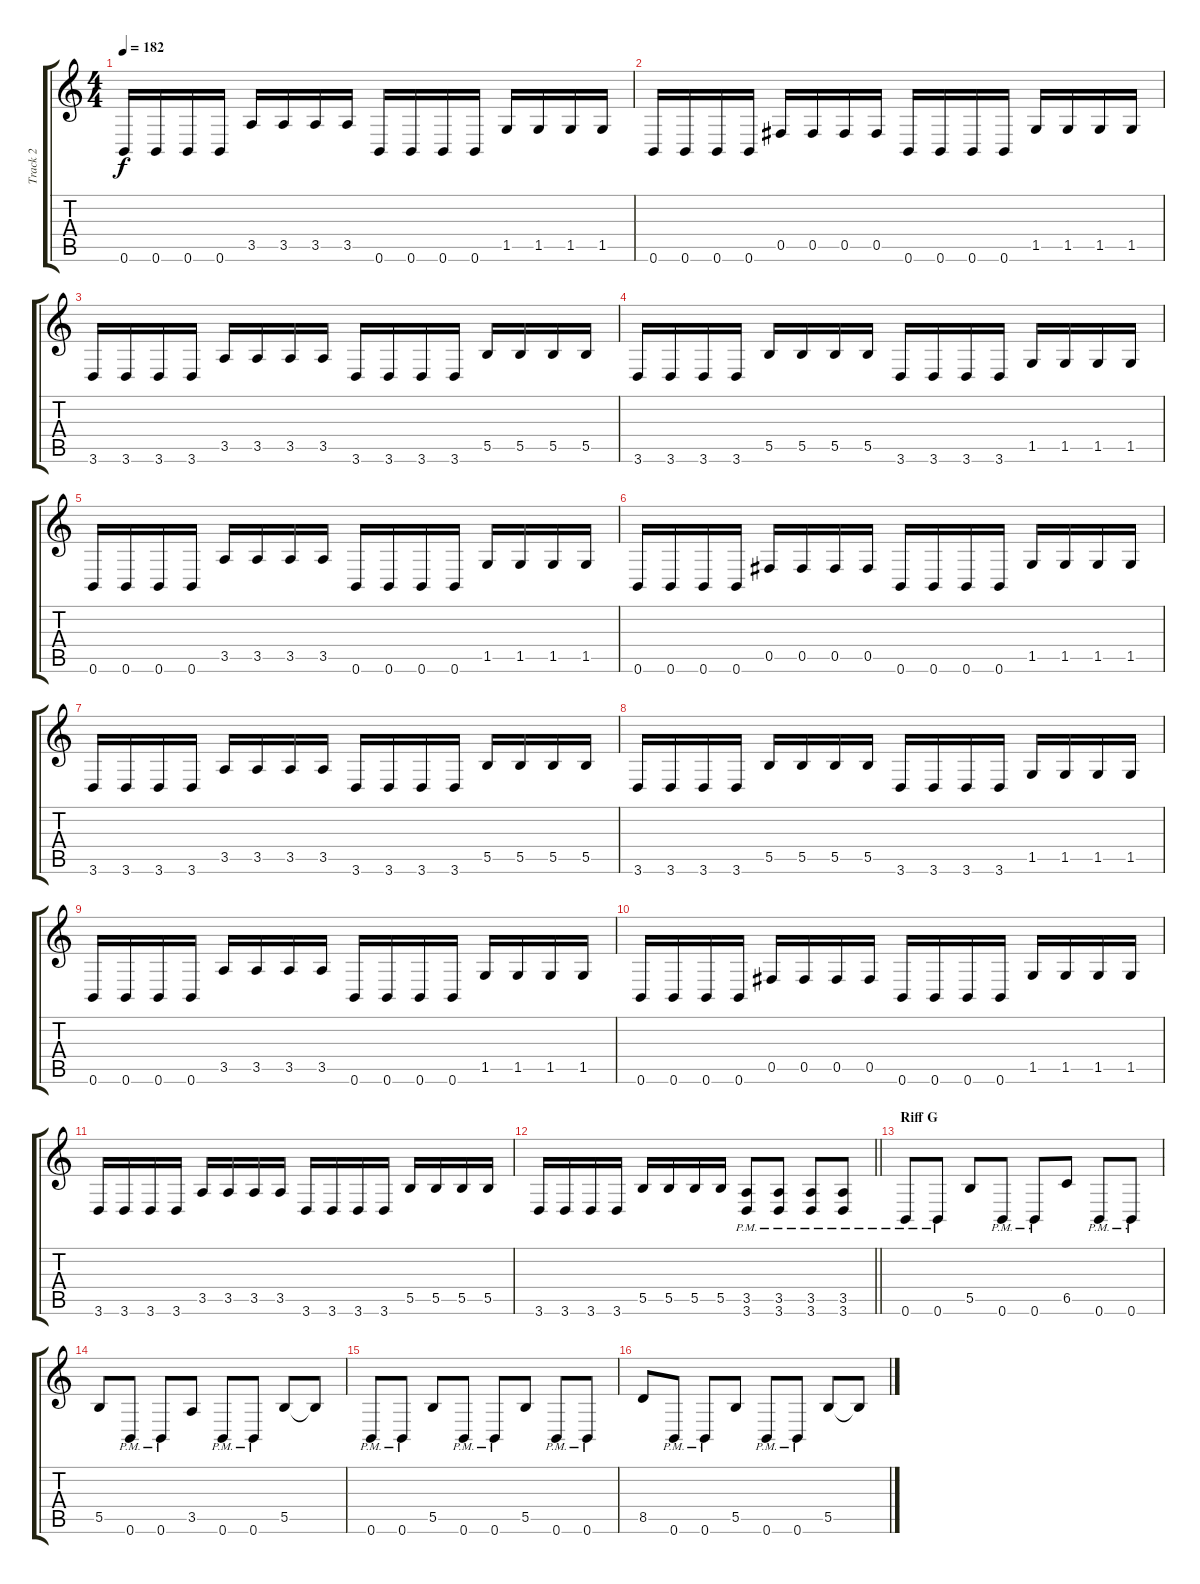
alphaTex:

\track ("Track 2" "Track 2") {instrument overdrivenguitar}
\staff {score tabs}
\tuning (Db4 Ab3 E3 B2 Gb2 B1) {hide}
\ts (4 4)
\tempo 182
\clef g2
\ks c
0.6.16{dy f} 0.6.16 0.6.16 0.6.16 3.5.16 3.5.16 3.5.16 3.5.16 0.6.16 0.6.16 0.6.16 0.6.16 1.5.16 1.5.16 1.5.16 1.5.16 |
0.6.16 0.6.16 0.6.16 0.6.16 0.5.16 0.5.16 0.5.16 0.5.16 0.6.16 0.6.16 0.6.16 0.6.16 1.5.16 1.5.16 1.5.16 1.5.16 |
3.6.16 3.6.16 3.6.16 3.6.16 3.5.16 3.5.16 3.5.16 3.5.16 3.6.16 3.6.16 3.6.16 3.6.16 5.5.16 5.5.16 5.5.16 5.5.16 |
3.6.16 3.6.16 3.6.16 3.6.16 5.5.16 5.5.16 5.5.16 5.5.16 3.6.16 3.6.16 3.6.16 3.6.16 1.5.16 1.5.16 1.5.16 1.5.16 |
0.6.16 0.6.16 0.6.16 0.6.16 3.5.16 3.5.16 3.5.16 3.5.16 0.6.16 0.6.16 0.6.16 0.6.16 1.5.16 1.5.16 1.5.16 1.5.16 |
0.6.16 0.6.16 0.6.16 0.6.16 0.5.16 0.5.16 0.5.16 0.5.16 0.6.16 0.6.16 0.6.16 0.6.16 1.5.16 1.5.16 1.5.16 1.5.16 |
3.6.16 3.6.16 3.6.16 3.6.16 3.5.16 3.5.16 3.5.16 3.5.16 3.6.16 3.6.16 3.6.16 3.6.16 5.5.16 5.5.16 5.5.16 5.5.16 |
3.6.16 3.6.16 3.6.16 3.6.16 5.5.16 5.5.16 5.5.16 5.5.16 3.6.16 3.6.16 3.6.16 3.6.16 1.5.16 1.5.16 1.5.16 1.5.16 |
0.6.16 0.6.16 0.6.16 0.6.16 3.5.16 3.5.16 3.5.16 3.5.16 0.6.16 0.6.16 0.6.16 0.6.16 1.5.16 1.5.16 1.5.16 1.5.16 |
0.6.16 0.6.16 0.6.16 0.6.16 0.5.16 0.5.16 0.5.16 0.5.16 0.6.16 0.6.16 0.6.16 0.6.16 1.5.16 1.5.16 1.5.16 1.5.16 |
3.6.16 3.6.16 3.6.16 3.6.16 3.5.16 3.5.16 3.5.16 3.5.16 3.6.16 3.6.16 3.6.16 3.6.16 5.5.16 5.5.16 5.5.16 5.5.16 |
\barLineRight lightlight
3.6.16 3.6.16 3.6.16 3.6.16 5.5.16 5.5.16 5.5.16 5.5.16 (3.5{pm} 3.6{pm}).8 (3.5{pm} 3.6{pm}).8 (3.5{pm} 3.6{pm}).8 (3.5{pm} 3.6{pm}).8 |
\section ("" "Riff G")
0.6{pm}.8 0.6{pm}.8 5.5.8 0.6{pm}.8 0.6{pm}.8 6.5.8 0.6{pm}.8 0.6{pm}.8 |
5.5.8 0.6{pm}.8 0.6{pm}.8 3.5.8 0.6{pm}.8 0.6{pm}.8 5.5.8 5.5{t}.8 |
0.6{pm}.8 0.6{pm}.8 5.5.8 0.6{pm}.8 0.6{pm}.8 5.5.8 0.6{pm}.8 0.6{pm}.8 |
8.5.8 0.6{pm}.8 0.6{pm}.8 5.5.8 0.6{pm}.8 0.6{pm}.8 5.5.8 5.5{t}.8
